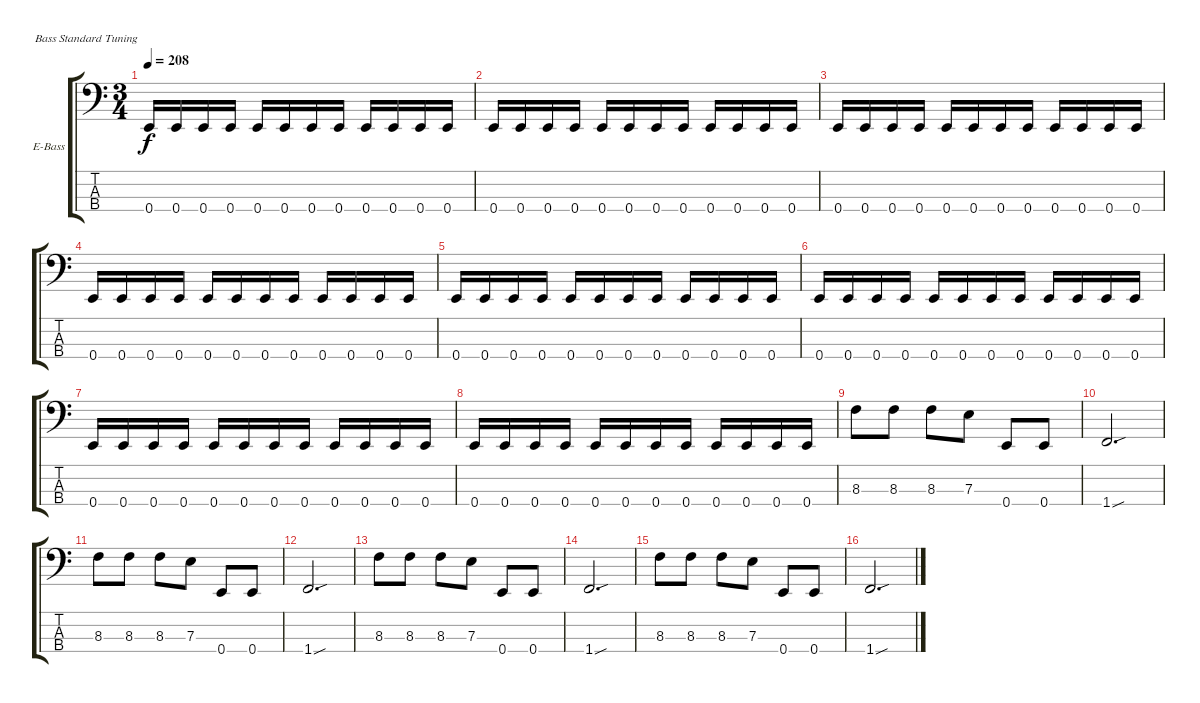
\bracketExtendMode groupsimilarinstruments
\firstSystemTrackNameOrientation horizontal
\otherSystemsTrackNameOrientation horizontal
\track ("Bass" "E-Bass") {instrument electricbassfinger}
\staff {score tabs}
\tuning (G2 D2 A1 E1)
\ts (3 4)
\tempo 208
\clef f4
\ks c
0.4.16{dy f} 0.4.16 0.4.16 0.4.16 0.4.16 0.4.16 0.4.16 0.4.16 0.4.16 0.4.16 0.4.16 0.4.16 |
0.4.16 0.4.16 0.4.16 0.4.16 0.4.16 0.4.16 0.4.16 0.4.16 0.4.16 0.4.16 0.4.16 0.4.16 |
0.4.16 0.4.16 0.4.16 0.4.16 0.4.16 0.4.16 0.4.16 0.4.16 0.4.16 0.4.16 0.4.16 0.4.16 |
0.4.16 0.4.16 0.4.16 0.4.16 0.4.16 0.4.16 0.4.16 0.4.16 0.4.16 0.4.16 0.4.16 0.4.16 |
0.4.16 0.4.16 0.4.16 0.4.16 0.4.16 0.4.16 0.4.16 0.4.16 0.4.16 0.4.16 0.4.16 0.4.16 |
0.4.16 0.4.16 0.4.16 0.4.16 0.4.16 0.4.16 0.4.16 0.4.16 0.4.16 0.4.16 0.4.16 0.4.16 |
0.4.16 0.4.16 0.4.16 0.4.16 0.4.16 0.4.16 0.4.16 0.4.16 0.4.16 0.4.16 0.4.16 0.4.16 |
0.4.16 0.4.16 0.4.16 0.4.16 0.4.16 0.4.16 0.4.16 0.4.16 0.4.16 0.4.16 0.4.16 0.4.16 |
8.3.8 8.3.8 8.3.8 7.3.8 0.4.8 0.4.8 |
1.4{sou}.2{d} |
8.3.8 8.3.8 8.3.8 7.3.8 0.4.8 0.4.8 |
1.4{sou}.2{d} |
8.3.8 8.3.8 8.3.8 7.3.8 0.4.8 0.4.8 |
1.4{sou}.2{d} |
8.3.8 8.3.8 8.3.8 7.3.8 0.4.8 0.4.8 |
1.4{sou}.2{d}
